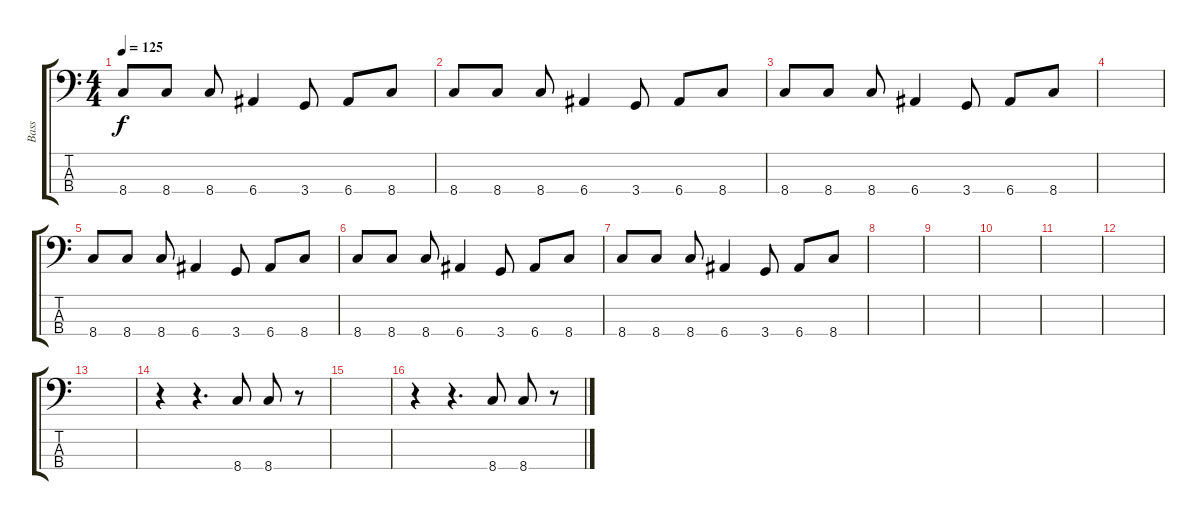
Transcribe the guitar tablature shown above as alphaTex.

\track ("Bass" "Bass") {instrument electricbasspick}
\staff {score tabs}
\tuning (G2 D2 A1 E1) {hide}
\ts (4 4)
\tempo 125
\clef f4
\ks c
8.4.8{dy f} 8.4.8 8.4.8 6.4.4 3.4.8 6.4.8 8.4.8 |
8.4.8 8.4.8 8.4.8 6.4.4 3.4.8 6.4.8 8.4.8 |
8.4.8 8.4.8 8.4.8 6.4.4 3.4.8 6.4.8 8.4.8 |
|
8.4.8 8.4.8 8.4.8 6.4.4 3.4.8 6.4.8 8.4.8 |
8.4.8 8.4.8 8.4.8 6.4.4 3.4.8 6.4.8 8.4.8 |
8.4.8 8.4.8 8.4.8 6.4.4 3.4.8 6.4.8 8.4.8 |
|
|
|
|
|
|
r.4 r.4{d} 8.4.8 8.4.8 r.8 |
|
r.4 r.4{d} 8.4.8 8.4.8 r.8
